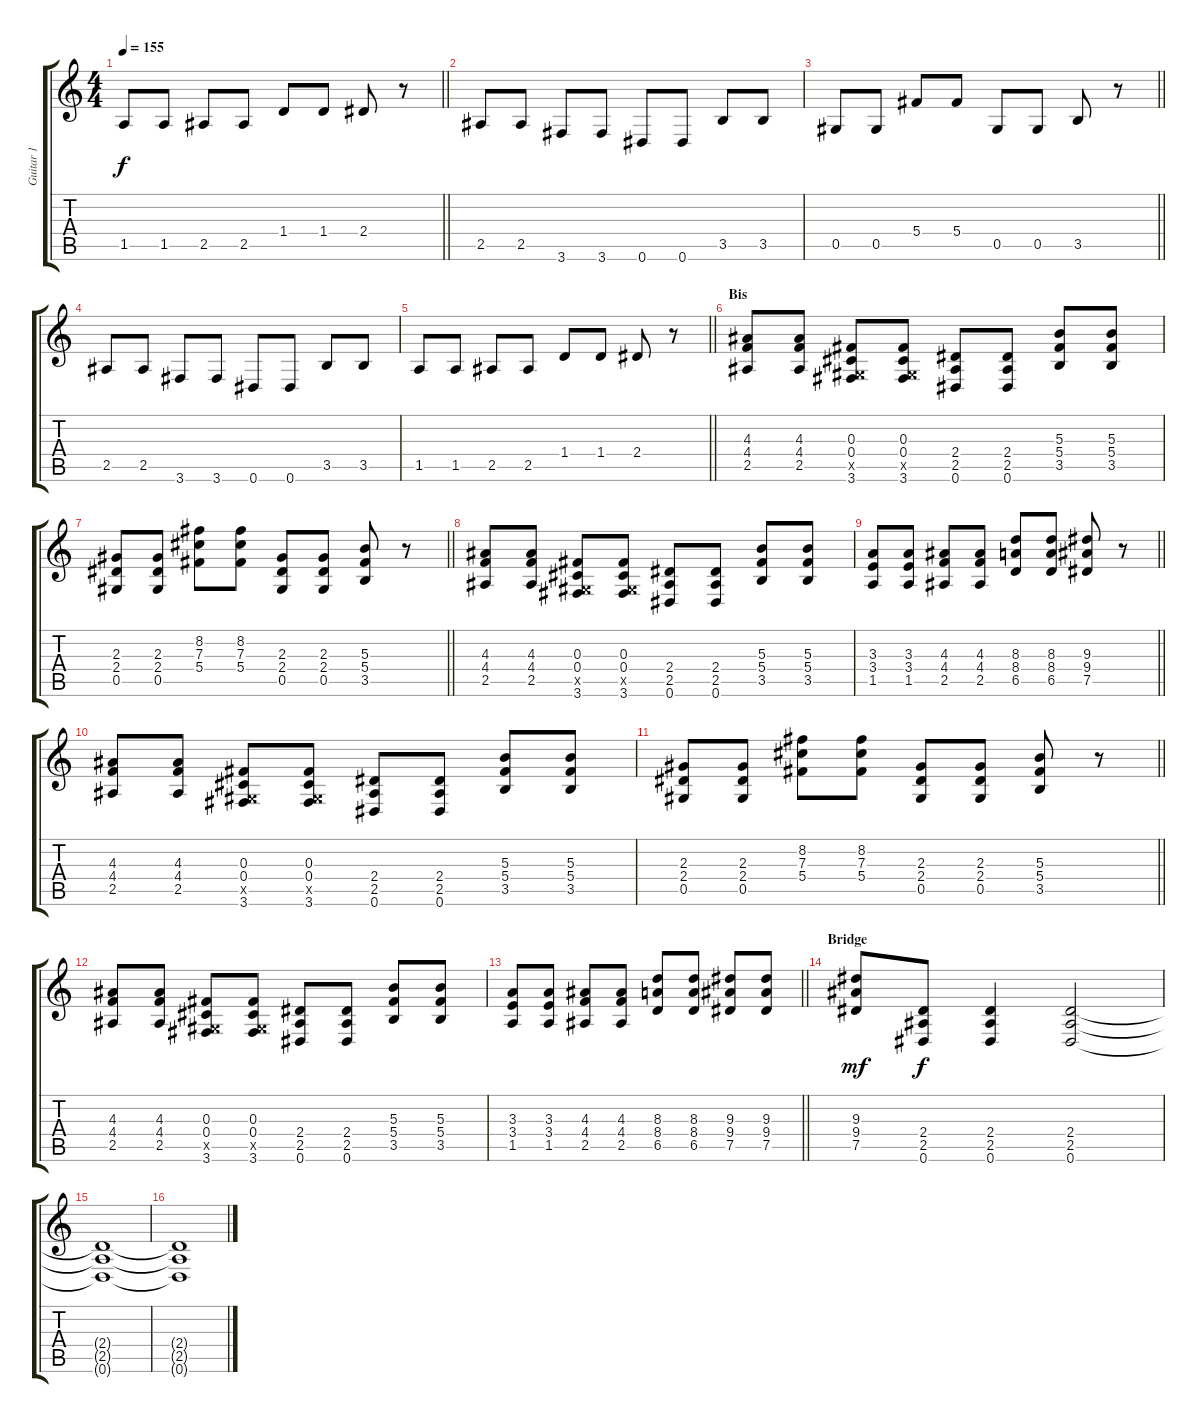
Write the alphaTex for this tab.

\track ("Guitar 1" "Guitar 1") {instrument overdrivenguitar}
\staff {score tabs}
\tuning (Eb4 Bb3 Gb3 Db3 Ab2 Eb2) {hide}
\ts (4 4)
\tempo 155
\clef g2
\barLineRight lightlight
\ks c
1.5.8{dy f} 1.5.8 2.5.8 2.5.8 1.4.8 1.4.8 2.4.8 r.8 |
2.5.8 2.5.8 3.6.8 3.6.8 0.6.8 0.6.8 3.5.8 3.5.8 |
\barLineRight lightlight
0.5.8 0.5.8 5.4.8 5.4.8 0.5.8 0.5.8 3.5.8 r.8 |
2.5.8 2.5.8 3.6.8 3.6.8 0.6.8 0.6.8 3.5.8 3.5.8 |
\barLineRight lightlight
1.5.8 1.5.8 2.5.8 2.5.8 1.4.8 1.4.8 2.4.8 r.8 |
\section ("" "Bis")
(4.3 4.4 2.5).8 (4.3 4.4 2.5).8 (0.3 0.4 0.5{x} 3.6).8 (0.3 0.4 0.5{x} 3.6).8 (2.4 2.5 0.6).8 (2.4 2.5 0.6).8 (5.3 5.4 3.5).8 (5.3 5.4 3.5).8 |
\barLineRight lightlight
(2.3 2.4 0.5).8 (2.3 2.4 0.5).8 (8.2 7.3 5.4).8 (8.2 7.3 5.4).8 (2.3 2.4 0.5).8 (2.3 2.4 0.5).8 (5.3 5.4 3.5).8 r.8 |
(4.3 4.4 2.5).8 (4.3 4.4 2.5).8 (0.3 0.4 0.5{x} 3.6).8 (0.3 0.4 0.5{x} 3.6).8 (2.4 2.5 0.6).8 (2.4 2.5 0.6).8 (5.3 5.4 3.5).8 (5.3 5.4 3.5).8 |
\barLineRight lightlight
(3.3 3.4 1.5).8 (3.3 3.4 1.5).8 (4.3 4.4 2.5).8 (4.3 4.4 2.5).8 (8.3 8.4 6.5).8 (8.3 8.4 6.5).8 (9.3 9.4 7.5).8 r.8 |
(4.3 4.4 2.5).8 (4.3 4.4 2.5).8 (0.3 0.4 0.5{x} 3.6).8 (0.3 0.4 0.5{x} 3.6).8 (2.4 2.5 0.6).8 (2.4 2.5 0.6).8 (5.3 5.4 3.5).8 (5.3 5.4 3.5).8 |
\barLineRight lightlight
(2.3 2.4 0.5).8 (2.3 2.4 0.5).8 (8.2 7.3 5.4).8 (8.2 7.3 5.4).8 (2.3 2.4 0.5).8 (2.3 2.4 0.5).8 (5.3 5.4 3.5).8 r.8 |
(4.3 4.4 2.5).8 (4.3 4.4 2.5).8 (0.3 0.4 0.5{x} 3.6).8 (0.3 0.4 0.5{x} 3.6).8 (2.4 2.5 0.6).8 (2.4 2.5 0.6).8 (5.3 5.4 3.5).8 (5.3 5.4 3.5).8 |
\barLineRight lightlight
(3.3 3.4 1.5).8 (3.3 3.4 1.5).8 (4.3 4.4 2.5).8 (4.3 4.4 2.5).8 (8.3 8.4 6.5).8 (8.3 8.4 6.5).8 (9.3 9.4 7.5).8 (9.3 9.4 7.5).8 |
\section ("" "Bridge")
(9.3 9.4 7.5).8{dy mf} (2.4 2.5 0.6).8{dy f} (2.4 2.5 0.6).4 (2.4 2.5 0.6).2 |
(2.4{t} 2.5{t} 0.6{t}).1 |
(2.4{t} 2.5{t} 0.6{t}).1
